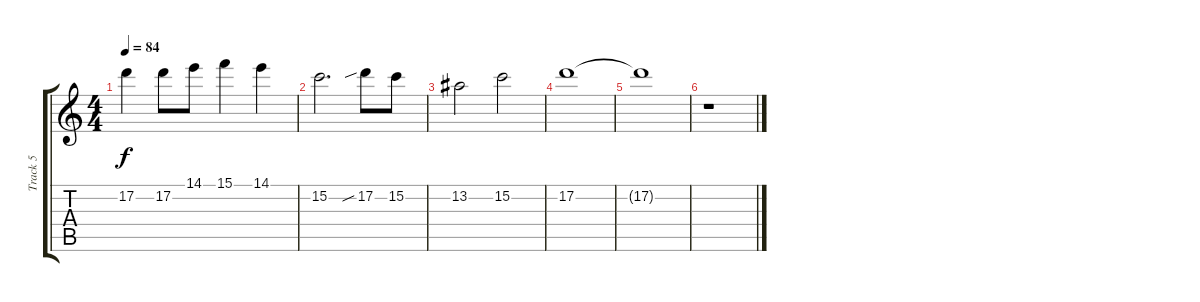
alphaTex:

\track ("Track 5" "Track 5") {instrument distortionguitar}
\staff {score tabs}
\tuning (D4 A3 F3 C3 G2 C2) {hide}
\ts (4 4)
\tempo 84
\clef g2
\ks c
17.2{t}.4{dy f} 17.2.8 14.1.8 15.1.4 14.1.4 |
15.2.2{d} 17.2{sib}.8 15.2.8 |
13.2.2 15.2.2 |
17.2.1 |
17.2{t}.1 |
r.1
